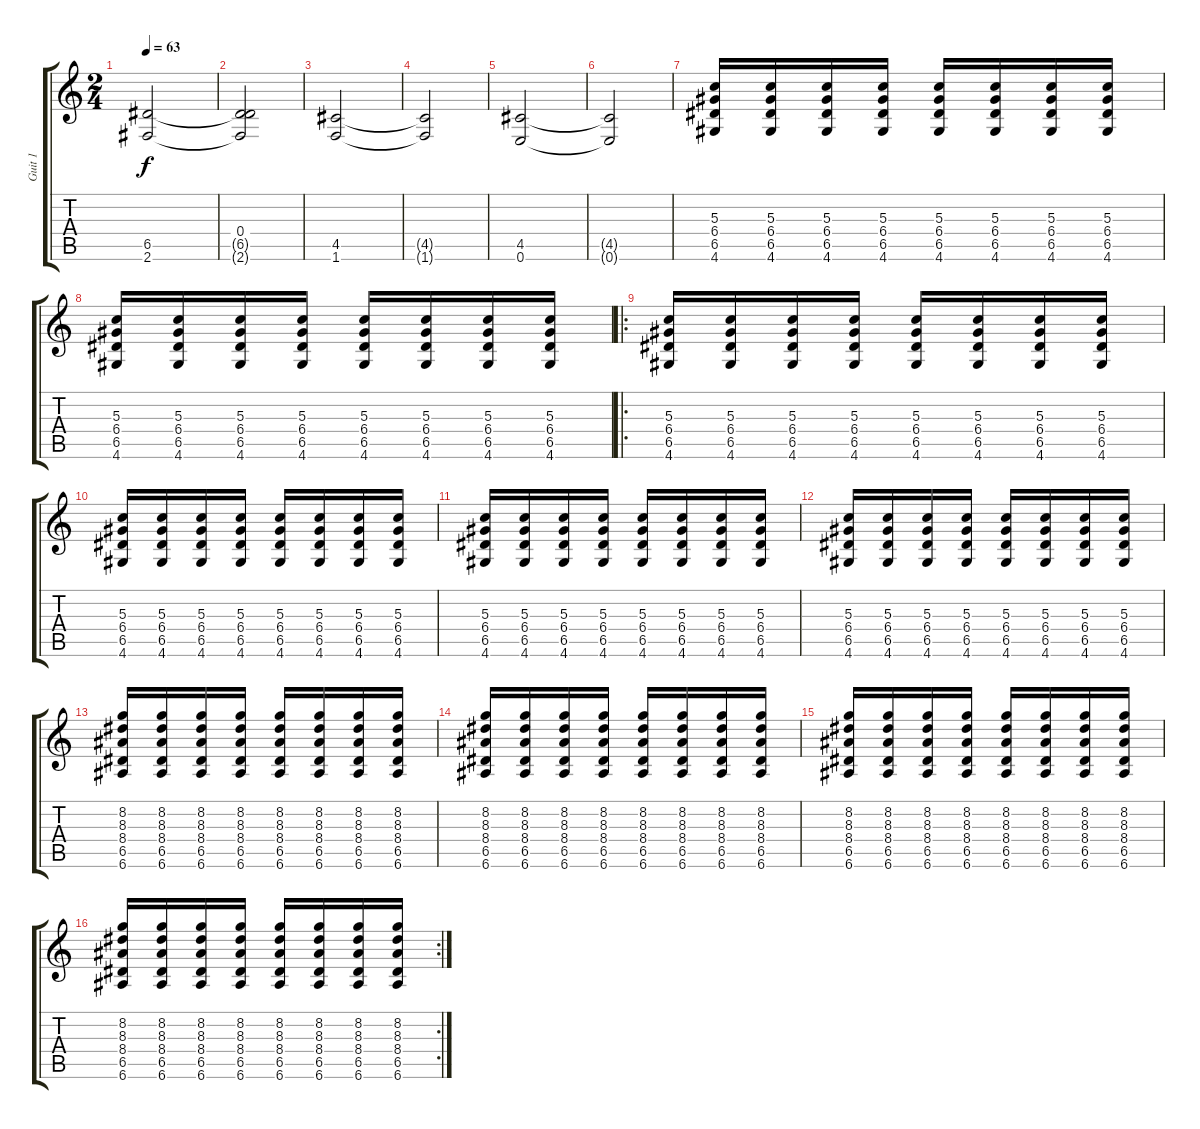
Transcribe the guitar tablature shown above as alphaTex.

\track ("Guit 1" "Guit 1") {instrument overdrivenguitar}
\staff {score tabs}
\tuning (E4 B3 G3 D3 A2 E2) {hide}
\ts (2 4)
\tempo 63
\clef g2
\ks c
(6.5 2.6).2{dy f} |
(0.4{t} 6.5{t} 2.6{t}).2 |
(4.5 1.6).2 |
(4.5{t} 1.6{t}).2 |
(4.5 0.6).2 |
(4.5{t} 0.6{t}).2 |
(5.3 6.4 6.5 4.6).16 (5.3 6.4 6.5 4.6).16 (5.3 6.4 6.5 4.6).16 (5.3 6.4 6.5 4.6).16 (5.3 6.4 6.5 4.6).16 (5.3 6.4 6.5 4.6).16 (5.3 6.4 6.5 4.6).16 (5.3 6.4 6.5 4.6).16 |
(5.3 6.4 6.5 4.6).16 (5.3 6.4 6.5 4.6).16 (5.3 6.4 6.5 4.6).16 (5.3 6.4 6.5 4.6).16 (5.3 6.4 6.5 4.6).16 (5.3 6.4 6.5 4.6).16 (5.3 6.4 6.5 4.6).16 (5.3 6.4 6.5 4.6).16 |
\ro
(5.3 6.4 6.5 4.6).16 (5.3 6.4 6.5 4.6).16 (5.3 6.4 6.5 4.6).16 (5.3 6.4 6.5 4.6).16 (5.3 6.4 6.5 4.6).16 (5.3 6.4 6.5 4.6).16 (5.3 6.4 6.5 4.6).16 (5.3 6.4 6.5 4.6).16 |
(5.3 6.4 6.5 4.6).16 (5.3 6.4 6.5 4.6).16 (5.3 6.4 6.5 4.6).16 (5.3 6.4 6.5 4.6).16 (5.3 6.4 6.5 4.6).16 (5.3 6.4 6.5 4.6).16 (5.3 6.4 6.5 4.6).16 (5.3 6.4 6.5 4.6).16 |
(5.3 6.4 6.5 4.6).16 (5.3 6.4 6.5 4.6).16 (5.3 6.4 6.5 4.6).16 (5.3 6.4 6.5 4.6).16 (5.3 6.4 6.5 4.6).16 (5.3 6.4 6.5 4.6).16 (5.3 6.4 6.5 4.6).16 (5.3 6.4 6.5 4.6).16 |
(5.3 6.4 6.5 4.6).16 (5.3 6.4 6.5 4.6).16 (5.3 6.4 6.5 4.6).16 (5.3 6.4 6.5 4.6).16 (5.3 6.4 6.5 4.6).16 (5.3 6.4 6.5 4.6).16 (5.3 6.4 6.5 4.6).16 (5.3 6.4 6.5 4.6).16 |
(8.2 8.3 8.4 6.5 6.6).16 (8.2 8.3 8.4 6.5 6.6).16 (8.2 8.3 8.4 6.5 6.6).16 (8.2 8.3 8.4 6.5 6.6).16 (8.2 8.3 8.4 6.5 6.6).16 (8.2 8.3 8.4 6.5 6.6).16 (8.2 8.3 8.4 6.5 6.6).16 (8.2 8.3 8.4 6.5 6.6).16 |
(8.2 8.3 8.4 6.5 6.6).16 (8.2 8.3 8.4 6.5 6.6).16 (8.2 8.3 8.4 6.5 6.6).16 (8.2 8.3 8.4 6.5 6.6).16 (8.2 8.3 8.4 6.5 6.6).16 (8.2 8.3 8.4 6.5 6.6).16 (8.2 8.3 8.4 6.5 6.6).16 (8.2 8.3 8.4 6.5 6.6).16 |
(8.2 8.3 8.4 6.5 6.6).16 (8.2 8.3 8.4 6.5 6.6).16 (8.2 8.3 8.4 6.5 6.6).16 (8.2 8.3 8.4 6.5 6.6).16 (8.2 8.3 8.4 6.5 6.6).16 (8.2 8.3 8.4 6.5 6.6).16 (8.2 8.3 8.4 6.5 6.6).16 (8.2 8.3 8.4 6.5 6.6).16 |
\rc 2
(8.2 8.3 8.4 6.5 6.6).16 (8.2 8.3 8.4 6.5 6.6).16 (8.2 8.3 8.4 6.5 6.6).16 (8.2 8.3 8.4 6.5 6.6).16 (8.2 8.3 8.4 6.5 6.6).16 (8.2 8.3 8.4 6.5 6.6).16 (8.2 8.3 8.4 6.5 6.6).16 (8.2 8.3 8.4 6.5 6.6).16
